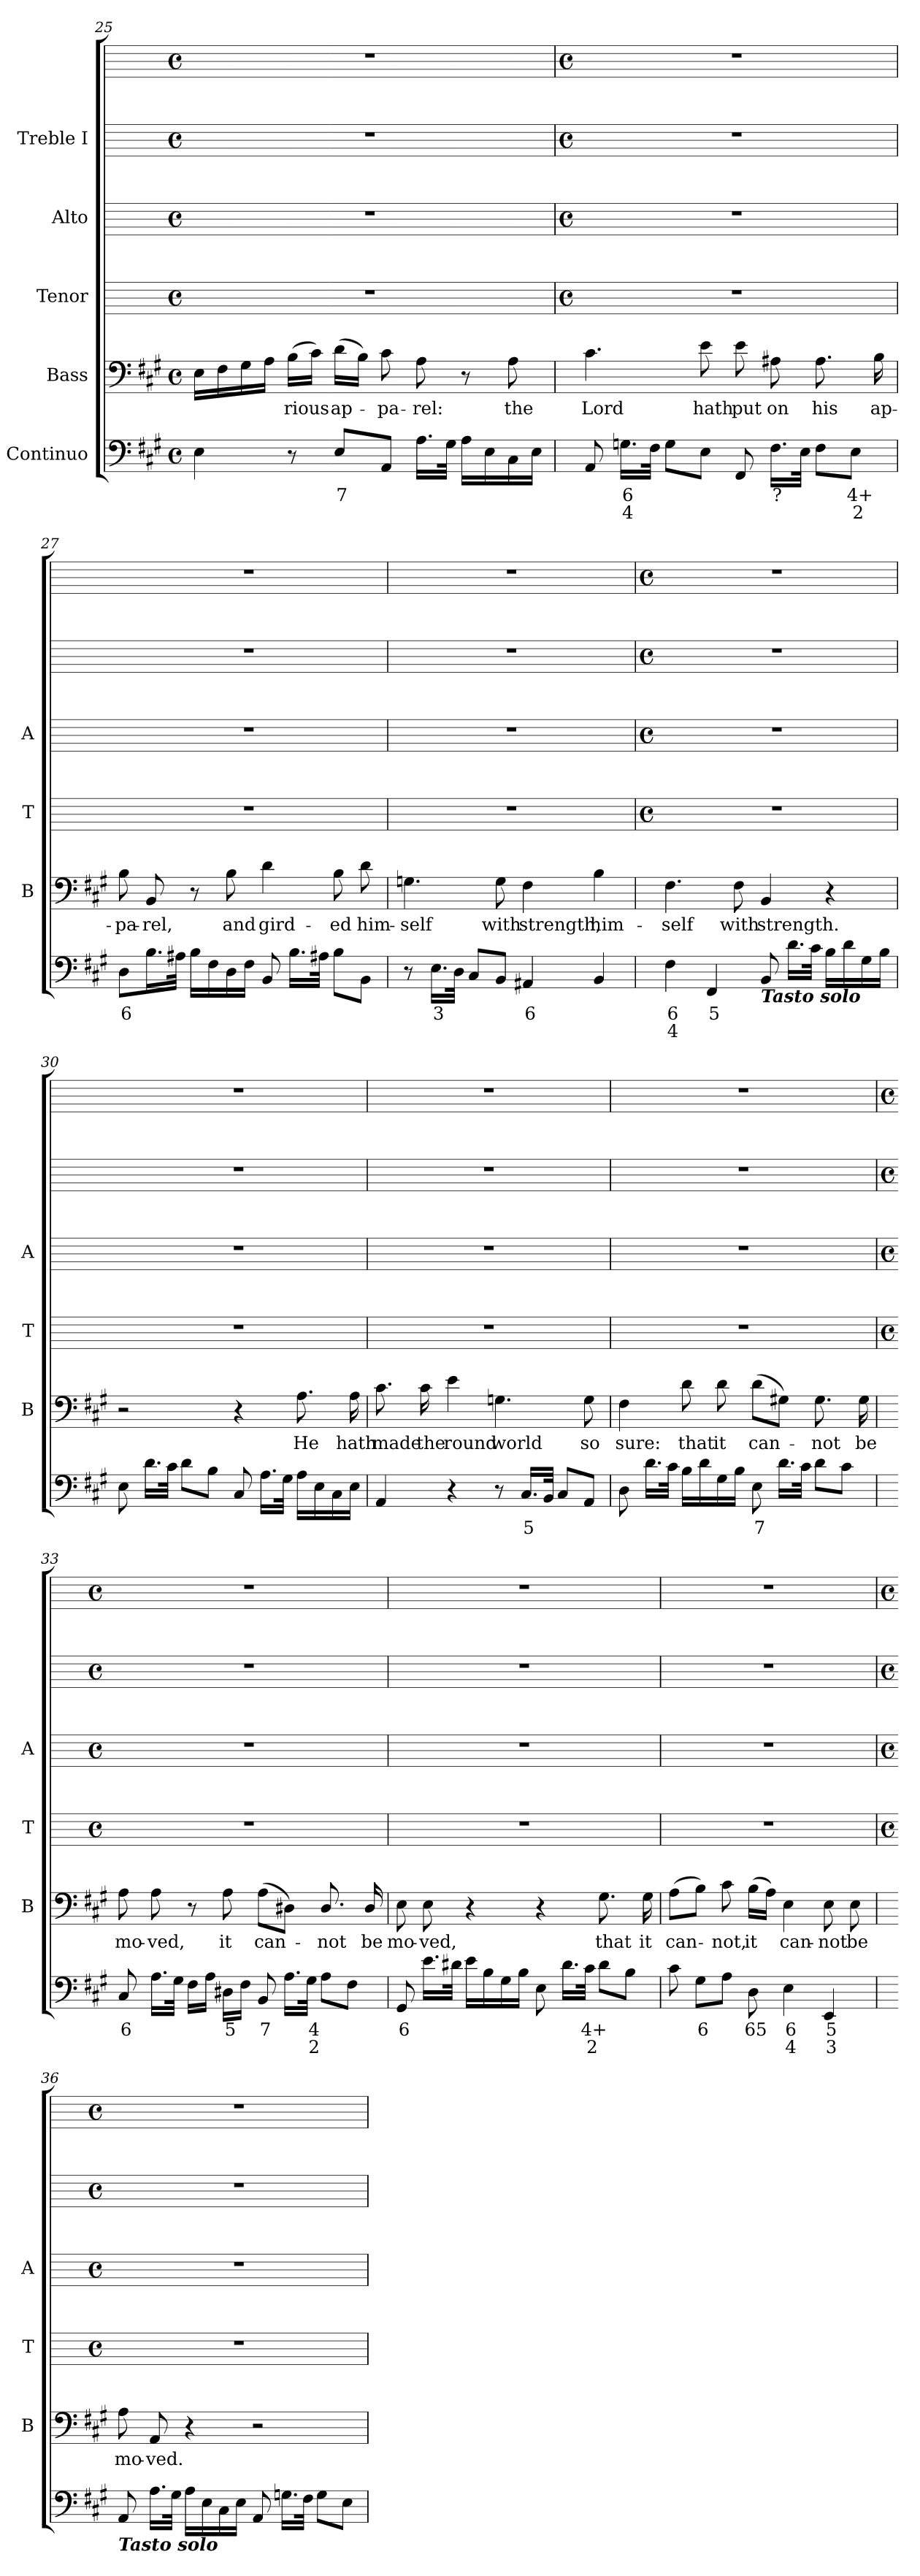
**kern	**text	**text	**kern	**text	**kern	**kern	**kern	**kern
*part5	*part5	*part5	*part4	*part4	*part3	*part2	*part1	*part1
*staff6	*staff6	*staff6	*staff5	*staff5	*staff4	*staff3	*staff2	*staff1
*I"Continuo	*	*	*I"Bass	*	*I"Tenor	*I"Alto	*I"Treble I	*
*	*	*	*I'B	*	*I'T	*I'A	*	*
*clefF4	*	*	*clefF4	*	*	*	*	*
*k[f#c#g#]	*	*	*k[f#c#g#]	*	*	*	*	*
*A:	*	*	*A:	*	*	*	*	*
*M4/4	*	*	*M4/4	*	*M4/4	*M4/4	*M4/4	*M4/4
*met(c)	*	*	*met(c)	*	*met(c)	*met(c)	*met(c)	*met(c)
=25	=25	=25	=25	=25	=25	=25	=25	=25
4E	.	.	16ELL	.	1r	1r	1r	1r
.	.	.	16F#	.	.	.	.	.
.	.	.	16G#	.	.	.	.	.
.	.	.	16AJJ	.	.	.	.	.
!	!	!	!	!LO:LY:b	!	!	!	!
8r	.	.	(>16BLL	rious	.	.	.	.
.	.	.	16c#JJ)	.	.	.	.	.
!	!LO:LY:b	!	!	!LO:LY:b	!	!	!	!
8EL	7	.	(>16dLL	ap-	.	.	.	.
.	.	.	16BJJ)	.	.	.	.	.
!	!	!	!	!LO:LY:b	!	!	!	!
8AAJ	.	.	8c#	pa-	.	.	.	.
!	!	!	!	!LO:LY:b	!	!	!	!
16.ALL	.	.	8A	-rel:	.	.	.	.
32G#JJ	.	.	.	.	.	.	.	.
16ALL	.	.	8r	.	.	.	.	.
16E	.	.	.	.	.	.	.	.
!	!	!	!	!LO:LY:b	!	!	!	!
16C#	.	.	8A	the	.	.	.	.
16EJJ	.	.	.	.	.	.	.	.
!!LO:LB:g=z
=26	=26	=26	=26	=26	=26	=26	=26	=26
*	*	*	*	*	*M4/4	*M4/4	*M4/4	*M4/4
*	*	*	*	*	*met(c)	*met(c)	*met(c)	*met(c)
!	!	!	!	!LO:LY:b	!	!	!	!
8AA	.	.	4.c#	Lord	1r	1r	1r	1r
!	!LO:LY:b	!LO:LY:b	!	!	!	!	!	!
16.GnLL	6	4	.	.	.	.	.	.
32F#JJ	.	.	.	.	.	.	.	.
8GL	.	.	.	.	.	.	.	.
!	!	!	!	!LO:LY:b	!	!	!	!
8EJ	.	.	8e	hath	.	.	.	.
!	!	!	!	!LO:LY:b	!	!	!	!
8FF#	.	.	8e	put	.	.	.	.
!	!LO:LY:b	!	!	!LO:LY:b	!	!	!	!
16.F#LL	?	.	8A#X	on	.	.	.	.
32EJJ	.	.	.	.	.	.	.	.
!	!	!	!	!LO:LY:b	!	!	!	!
8F#L	.	.	8.A#	his	.	.	.	.
!	!LO:LY:b	!LO:LY:b	!	!	!	!	!	!
8EJ	4+	2	.	.	.	.	.	.
!	!	!	!	!LO:LY:b	!	!	!	!
.	.	.	16B	ap-	.	.	.	.
=27	=27	=27	=27	=27	=27	=27	=27	=27
!	!LO:LY:b	!	!	!LO:LY:b	!	!	!	!
8DL	6	.	8B	-pa-	1r	1r	1r	1r
!	!	!	!	!LO:LY:b	!	!	!	!
16.BL	.	.	8BB	-rel,	.	.	.	.
32A#XJJ	.	.	.	.	.	.	.	.
16BLL	.	.	8r	.	.	.	.	.
16F#	.	.	.	.	.	.	.	.
!	!	!	!	!LO:LY:b	!	!	!	!
16D	.	.	8B	and	.	.	.	.
16F#JJ	.	.	.	.	.	.	.	.
!	!	!	!	!LO:LY:b	!	!	!	!
8BB	.	.	4d	gird-	.	.	.	.
16.BLL	.	.	.	.	.	.	.	.
32A#XJJ	.	.	.	.	.	.	.	.
!	!	!	!	!LO:LY:b	!	!	!	!
8BL	.	.	8B	-ed	.	.	.	.
!	!	!	!	!LO:LY:b	!	!	!	!
8BBJ	.	.	8d	him-	.	.	.	.
=28	=28	=28	=28	=28	=28	=28	=28	=28
!	!	!	!	!LO:LY:b	!	!	!	!
8r	.	.	4.Gn	-self	1r	1r	1r	1r
!	!LO:LY:b	!	!	!	!	!	!	!
16.ELL	3	.	.	.	.	.	.	.
32DJJ	.	.	.	.	.	.	.	.
8C#L	.	.	.	.	.	.	.	.
!	!	!	!	!LO:LY:b	!	!	!	!
8BBJ	.	.	8G	with	.	.	.	.
!	!LO:LY:b	!	!	!LO:LY:b	!	!	!	!
4AA#X	6	.	4F#	strength,	.	.	.	.
!	!	!	!	!LO:LY:b	!	!	!	!
4BB	.	.	4B	him-	.	.	.	.
!!LO:LB:g=z
=29	=29	=29	=29	=29	=29	=29	=29	=29
*	*	*	*	*	*M4/4	*M4/4	*M4/4	*M4/4
*	*	*	*	*	*met(c)	*met(c)	*met(c)	*met(c)
!	!LO:LY:b	!LO:LY:b	!	!LO:LY:b	!	!	!	!
4F#	6	4	4.F#	-self	1r	1r	1r	1r
!	!LO:LY:b	!	!	!	!	!	!	!
4FF#	5	.	.	.	.	.	.	.
!	!	!	!	!LO:LY:b	!	!	!	!
.	.	.	8F#	with	.	.	.	.
!LO:TX:b:Bi:t=Tasto solo	!	!	!	!	!	!	!	!
!	!	!	!	!LO:LY:b	!	!	!	!
8BB	.	.	4BB	strength.	.	.	.	.
16.dLL	.	.	.	.	.	.	.	.
32c#JJ	.	.	.	.	.	.	.	.
16BLL	.	.	4r	.	.	.	.	.
16d	.	.	.	.	.	.	.	.
16G#	.	.	.	.	.	.	.	.
16BJJ	.	.	.	.	.	.	.	.
=30	=30	=30	=30	=30	=30	=30	=30	=30
8E	.	.	2r	.	1r	1r	1r	1r
16.dLL	.	.	.	.	.	.	.	.
32c#JJ	.	.	.	.	.	.	.	.
8dL	.	.	.	.	.	.	.	.
8BJ	.	.	.	.	.	.	.	.
8C#	.	.	4r	.	.	.	.	.
16.ALL	.	.	.	.	.	.	.	.
32G#JJ	.	.	.	.	.	.	.	.
!	!	!	!	!LO:LY:b	!	!	!	!
16ALL	.	.	8.A	He	.	.	.	.
16E	.	.	.	.	.	.	.	.
16C#	.	.	.	.	.	.	.	.
!	!	!	!	!LO:LY:b	!	!	!	!
16EJJ	.	.	16A	hath	.	.	.	.
=31	=31	=31	=31	=31	=31	=31	=31	=31
!	!	!	!	!LO:LY:b	!	!	!	!
4AA	.	.	8.c#	made	1r	1r	1r	1r
!	!	!	!	!LO:LY:b	!	!	!	!
.	.	.	16c#	the	.	.	.	.
!	!	!	!	!LO:LY:b	!	!	!	!
4r	.	.	4e	round	.	.	.	.
!	!	!	!	!LO:LY:b	!	!	!	!
8r	.	.	4.Gn	world	.	.	.	.
!	!LO:LY:b	!	!	!	!	!	!	!
16.C#LL	5	.	.	.	.	.	.	.
32BBJJ	.	.	.	.	.	.	.	.
8C#L	.	.	.	.	.	.	.	.
!	!	!	!	!LO:LY:b	!	!	!	!
8AAJ	.	.	8G	so	.	.	.	.
=32	=32	=32	=32	=32	=32	=32	=32	=32
!	!	!	!	!LO:LY:b	!	!	!	!
8D	.	.	4F#	sure:	1r	1r	1r	1r
16.dLL	.	.	.	.	.	.	.	.
32c#JJ	.	.	.	.	.	.	.	.
!	!	!	!	!LO:LY:b	!	!	!	!
16BLL	.	.	8d	that	.	.	.	.
16d	.	.	.	.	.	.	.	.
!	!	!	!	!LO:LY:b	!	!	!	!
16G#	.	.	8d	it	.	.	.	.
16BJJ	.	.	.	.	.	.	.	.
!	!LO:LY:b	!	!	!LO:LY:b	!	!	!	!
8E	7	.	(>8dL	can-	.	.	.	.
16.dLL	.	.	8G#XJ)	.	.	.	.	.
32c#JJ	.	.	.	.	.	.	.	.
!	!	!	!	!LO:LY:b	!	!	!	!
8dL	.	.	8.G#	not	.	.	.	.
8c#J	.	.	.	.	.	.	.	.
!	!	!	!	!LO:LY:b	!	!	!	!
.	.	.	16G#	be	.	.	.	.
!!LO:LB:g=z
=33	=33	=33	=33	=33	=33	=33	=33	=33
*	*	*	*	*	*M4/4	*M4/4	*M4/4	*M4/4
*	*	*	*	*	*met(c)	*met(c)	*met(c)	*met(c)
!	!LO:LY:b	!	!	!LO:LY:b	!	!	!	!
8C#	6	.	8A	mo-	1r	1r	1r	1r
!	!	!	!	!LO:LY:b	!	!	!	!
16.ALL	.	.	8A	-ved,	.	.	.	.
32G#JJ	.	.	.	.	.	.	.	.
16F#LL	.	.	8r	.	.	.	.	.
16AJJ	.	.	.	.	.	.	.	.
!	!LO:LY:b	!	!	!LO:LY:b	!	!	!	!
16D#XLL	5	.	8A	it	.	.	.	.
16F#JJ	.	.	.	.	.	.	.	.
!	!LO:LY:b	!	!	!LO:LY:b	!	!	!	!
8BB	7	.	(>8AL	can-	.	.	.	.
16.ALL	.	.	8D#XJ)	.	.	.	.	.
!	!LO:LY:b	!LO:LY:b	!	!	!	!	!	!
32G#JJ	4	2	.	.	.	.	.	.
!	!	!	!	!LO:LY:b	!	!	!	!
8AL	.	.	8.D#/	not	.	.	.	.
8F#J	.	.	.	.	.	.	.	.
!	!	!	!	!LO:LY:b	!	!	!	!
.	.	.	16D#/	be	.	.	.	.
=34	=34	=34	=34	=34	=34	=34	=34	=34
!	!LO:LY:b	!	!	!LO:LY:b	!	!	!	!
8GG#	6	.	8E	mo-	1r	1r	1r	1r
!	!	!	!	!LO:LY:b	!	!	!	!
16.eLL	.	.	8E	-ved,	.	.	.	.
32d#XJJ	.	.	.	.	.	.	.	.
16eLL	.	.	4r	.	.	.	.	.
16B	.	.	.	.	.	.	.	.
16G#	.	.	.	.	.	.	.	.
16BJJ	.	.	.	.	.	.	.	.
8E	.	.	4r	.	.	.	.	.
16.d#LL	.	.	.	.	.	.	.	.
!	!LO:LY:b	!LO:LY:b	!	!	!	!	!	!
32c#JJ	4+	2	.	.	.	.	.	.
!	!	!	!	!LO:LY:b	!	!	!	!
8d#L	.	.	8.G#	that	.	.	.	.
8BJ	.	.	.	.	.	.	.	.
!	!	!	!	!LO:LY:b	!	!	!	!
.	.	.	16G#	it	.	.	.	.
=35	=35	=35	=35	=35	=35	=35	=35	=35
!	!	!	!	!LO:LY:b	!	!	!	!
8c#	.	.	(>8AL	can-	1r	1r	1r	1r
!	!LO:LY:b	!	!	!	!	!	!	!
8G#L	6	.	8BJ)	.	.	.	.	.
!	!	!	!	!LO:LY:b	!	!	!	!
8AJ	.	.	8c#	not,	.	.	.	.
!	!LO:LY:b	!	!	!LO:LY:b	!	!	!	!
8D	65	.	(>16BLL	it	.	.	.	.
.	.	.	16AJJ)	.	.	.	.	.
!	!LO:LY:b	!LO:LY:b	!	!LO:LY:b	!	!	!	!
4E	6	4	4E	can-	.	.	.	.
!	!LO:LY:b	!LO:LY:b	!	!LO:LY:b	!	!	!	!
4EE	5	3	8E	-not	.	.	.	.
!	!	!	!	!LO:LY:b	!	!	!	!
.	.	.	8E	be	.	.	.	.
!!LO:LB:g=z
=36	=36	=36	=36	=36	=36	=36	=36	=36
*	*	*	*	*	*M4/4	*M4/4	*M4/4	*M4/4
*	*	*	*	*	*met(c)	*met(c)	*met(c)	*met(c)
!LO:TX:b:Bi:t=Tasto solo	!	!	!	!	!	!	!	!
!	!	!	!	!LO:LY:b	!	!	!	!
8AA	.	.	8A	mo-	1r	1r	1r	1r
!	!	!	!	!LO:LY:b	!	!	!	!
16.ALL	.	.	8AA	-ved.	.	.	.	.
32G#JJ	.	.	.	.	.	.	.	.
16ALL	.	.	4r	.	.	.	.	.
16E	.	.	.	.	.	.	.	.
16C#	.	.	.	.	.	.	.	.
16EJJ	.	.	.	.	.	.	.	.
8AA	.	.	2r	.	.	.	.	.
16.GnLL	.	.	.	.	.	.	.	.
32F#JJ	.	.	.	.	.	.	.	.
8GL	.	.	.	.	.	.	.	.
8EJ	.	.	.	.	.	.	.	.
=	=	=	=	=	=	=	=	=
*-	*-	*-	*-	*-	*-	*-	*-	*-
